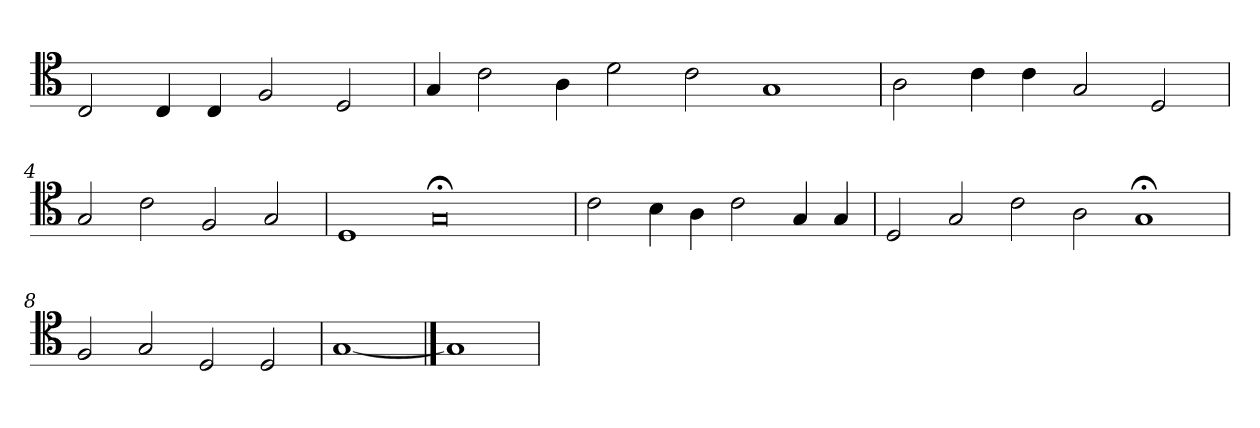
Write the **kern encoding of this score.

**kern
*part1
*staff1
*clefC4
*k[]
=1
2C/
4C/
4C/
2F/
2D/
=2
4G/
2c\
4A\
2d\
2c\
1G
=3
2A\
4c\
4c\
2G/
2D/
=4
2G/
2c\
2F/
2G/
=5
1D
0G;<
=6
2c\
4B\
4A\
2c\
4G/
4G/
=7
2D/
2G/
2c\
2A\
1G;<
=8
2F/
2G/
2D/
2D/
=9
[1G
==10
1G]
=
*-
